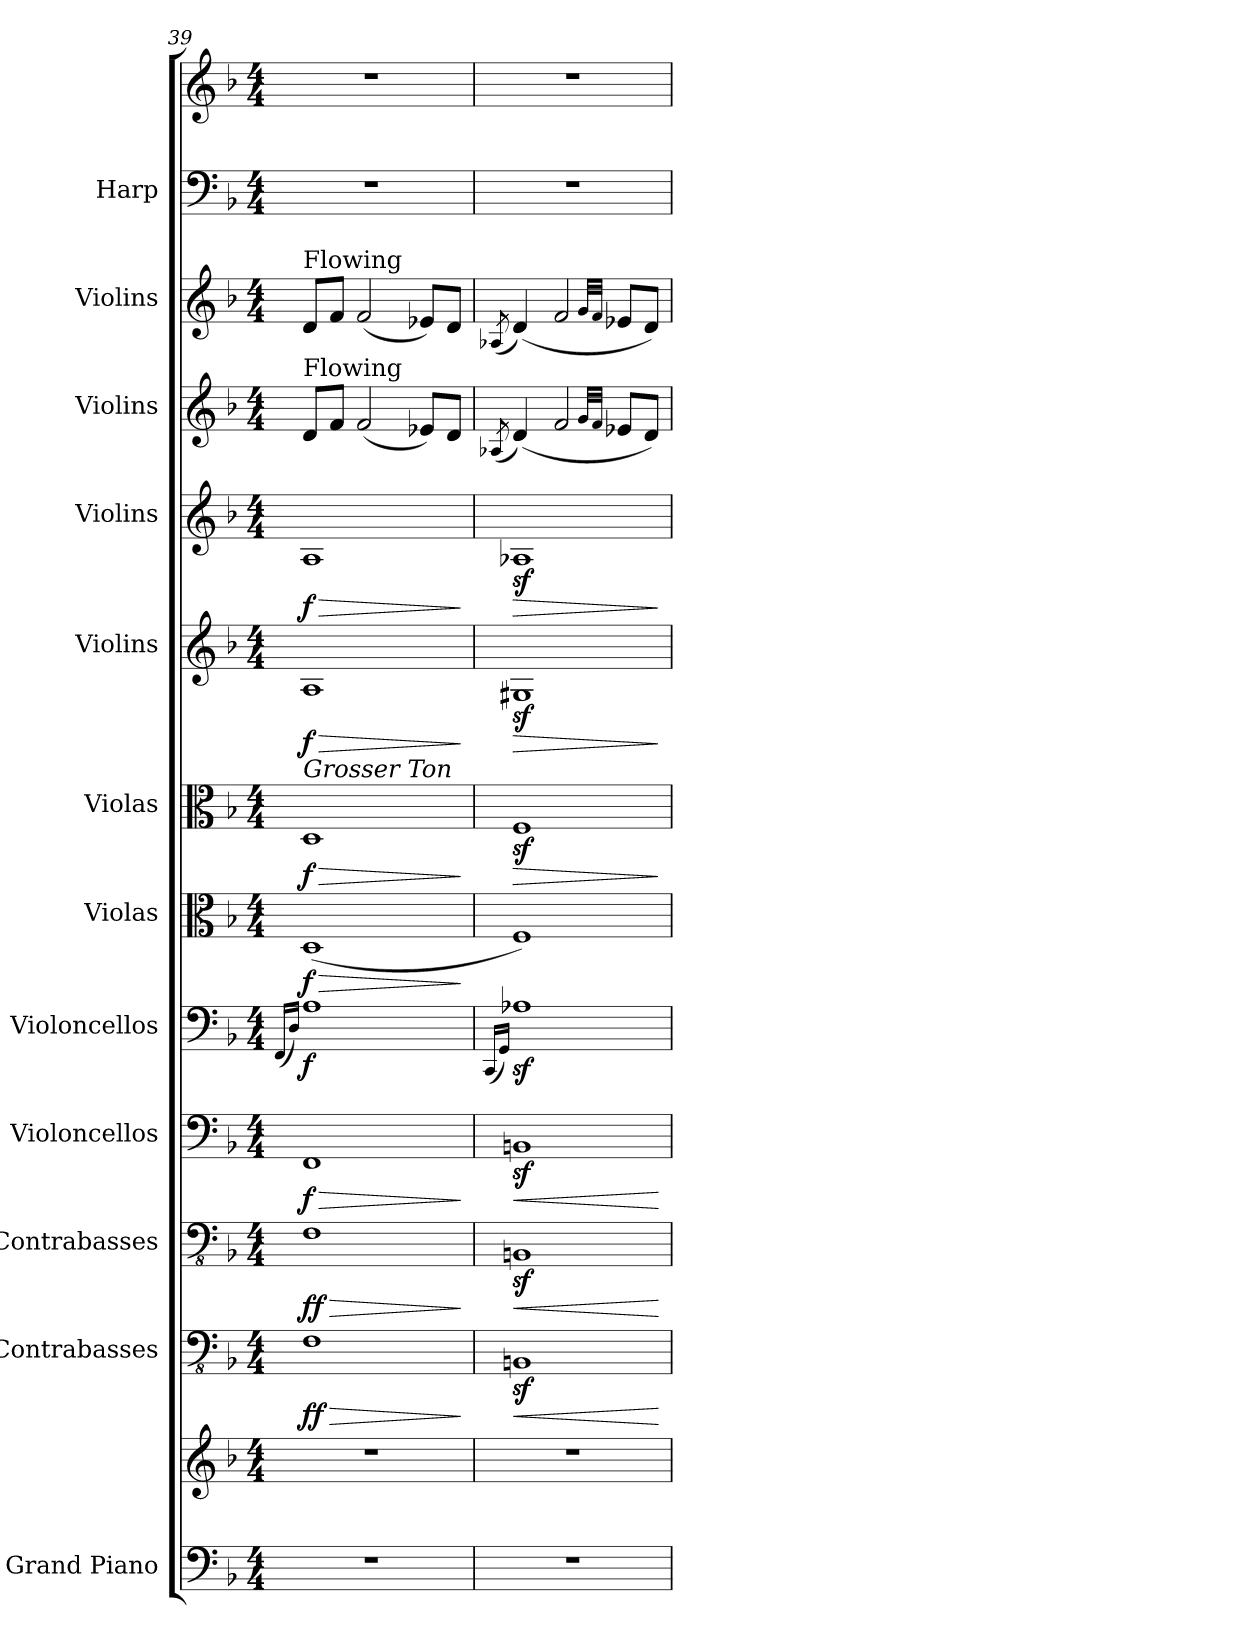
**kern	**kern	**kern	**dynam	**kern	**dynam	**kern	**dynam	**kern	**dynam	**kern	**dynam	**kern	**dynam	**kern	**dynam	**kern	**dynam	**kern	**kern	**kern	**kern
*part12	*part12	*part11	*part11	*part10	*part10	*part9	*part9	*part8	*part8	*part7	*part7	*part6	*part6	*part5	*part5	*part4	*part4	*part3	*part2	*part1	*part1
*staff14	*staff13	*staff12	*staff12	*staff11	*staff11	*staff10	*staff10	*staff9	*staff9	*staff8	*staff8	*staff7	*staff7	*staff6	*staff6	*staff5	*staff5	*staff4	*staff3	*staff2	*staff1
*I"Grand Piano	*	*I"Contrabasses	*	*I"Contrabasses	*	*I"Violoncellos	*	*I"Violoncellos	*	*I"Violas	*	*I"Violas	*	*I"Violins	*	*I"Violins	*	*I"Violins	*I"Violins	*I"Harp	*
*I'Pno.	*	*I'Cbs.	*	*I'Cbs.	*	*I'Vcs.	*	*I'Vcs.	*	*I'Vlas.	*	*I'Vlas.	*	*I'Vlns.	*	*I'Vlns.	*	*I'Vlns.	*I'Vlns.	*I'Hrp.	*
*clefF4	*clefG2	*clefFv4	*	*clefFv4	*	*clefF4	*	*clefF4	*	*clefC3	*	*clefC3	*	*clefG2	*	*clefG2	*	*clefG2	*clefG2	*clefF4	*clefG2
*k[b-]	*k[b-]	*k[b-]	*	*k[b-]	*	*k[b-]	*	*k[b-]	*	*k[b-]	*	*k[b-]	*	*k[b-]	*	*k[b-]	*	*k[b-]	*k[b-]	*k[b-]	*k[b-]
*M4/4	*M4/4	*M4/4	*	*M4/4	*	*M4/4	*	*M4/4	*	*M4/4	*	*M4/4	*	*M4/4	*	*M4/4	*	*M4/4	*M4/4	*M4/4	*M4/4
=39	=39	=39	=39	=39	=39	=39	=39	=39	=39	=39	=39	=39	=39	=39	=39	=39	=39	=39	=39	=39	=39
.	.	.	.	.	.	.	.	(16qFF/LL	.	.	.	.	.	.	.	.	.	.	.	.	.
.	.	.	.	.	.	.	.	16qD/JJ)	.	.	.	.	.	.	.	.	.	.	.	.	.
!	!	!	!	!	!	!	!	!	!	!	!	!	!	!	!	!	!	!	!LO:TX:a:t=Flowing	!	!
!	!	!	!	!	!	!	!	!	!	!	!	!	!	!	!	!	!	!LO:TX:a:t=Flowing	!	!	!
!	!	!	!	!	!	!	!	!	!	!	!	!LO:TX:a:i:t=Grosser Ton	!	!	!	!	!	!	!	!	!
!	!	!	!LO:HP:b	!	!LO:HP:b	!	!LO:HP:b	!	!	!	!LO:HP:b	!	!LO:HP:b	!	!LO:HP:b	!	!LO:HP:b	!	!	!	!
!	!	!	!LO:DY:n=1:b	!	!	!	!	!	!	!	!	!	!	!	!	!	!	!	!	!	!
!	!	!	!LO:DY:n=2:b	!	!LO:DY:n=1:b	!	!	!	!	!	!	!	!	!	!	!	!	!	!	!	!
!	!	!	!	!	!LO:DY:n=2:b	!	!LO:DY:n=1:b	!	!LO:DY:b	!	!LO:DY:n=1:b	!	!LO:DY:n=1:b	!	!LO:DY:n=1:b	!	!LO:DY:n=1:b	!	!	!	!
1r	1r	1FF	> f f	1FF	> f f	1FF	> f	1A	f	(1D	> f	1D	> f	1A	> f	1A	> f	8d/L	8d/L	1r	1r
.	.	.	.	.	.	.	.	.	.	.	.	.	.	.	.	.	.	8f/J	8f/J	.	.
.	.	.	.	.	.	.	.	.	.	.	.	.	.	.	.	.	.	(2f/	(2f/	.	.
.	.	.	.	.	.	.	.	.	.	.	.	.	.	.	.	.	.	8e-X/L)	8e-X/L)	.	.
.	.	.	.	.	.	.	.	.	.	.	.	.	.	.	.	.	.	8d/J	8d/J	.	.
.	.	.	]	.	]	.	]	.	.	.	]	.	]	.	]	.	]	.	.	.	.
!!LO:PB:g=z
=40	=40	=40	=40	=40	=40	=40	=40	=40	=40	=40	=40	=40	=40	=40	=40	=40	=40	=40	=40	=40	=40
.	.	.	.	.	.	.	.	(16qCC/LL	.	.	.	.	.	.	.	.	.	.	.	.	.
.	.	.	.	.	.	.	.	16qGG/JJ)	.	.	.	.	.	.	.	.	.	(8qA-X/	(8qA-X/	.	.
!	!	!	!LO:HP:b	!	!LO:HP:b	!	!LO:HP:b	!	!	!	!	!	!LO:HP:b	!	!LO:HP:b	!	!LO:HP:b	!	!	!	!
1r	1r	1BBBnz<	<	1BBBnz<	<	1BBnz<	<	1A-Xz<	.	1F)	.	1Fz<	>	1G#Xz<	>	1A-Xz<	>	(4d/)	(4d/)	1r	1r
.	.	.	.	.	.	.	.	.	.	.	.	.	.	.	.	.	.	2f/	2f/	.	.
.	.	.	.	.	.	.	.	.	.	.	.	.	.	.	.	.	.	32qg/LLL	32qg/LLL	.	.
.	.	.	.	.	.	.	.	.	.	.	.	.	.	.	.	.	.	32qf/JJJ	32qf/JJJ	.	.
.	.	.	.	.	.	.	.	.	.	.	.	.	.	.	.	.	.	8e-X/L	8e-X/L	.	.
.	.	.	.	.	.	.	.	.	.	.	.	.	.	.	.	.	.	8d/J)	8d/J)	.	.
.	.	.	[	.	[	.	[	.	.	.	.	.	]	.	]	.	]	.	.	.	.
=	=	=	=	=	=	=	=	=	=	=	=	=	=	=	=	=	=	=	=	=	=
*-	*-	*-	*-	*-	*-	*-	*-	*-	*-	*-	*-	*-	*-	*-	*-	*-	*-	*-	*-	*-	*-
